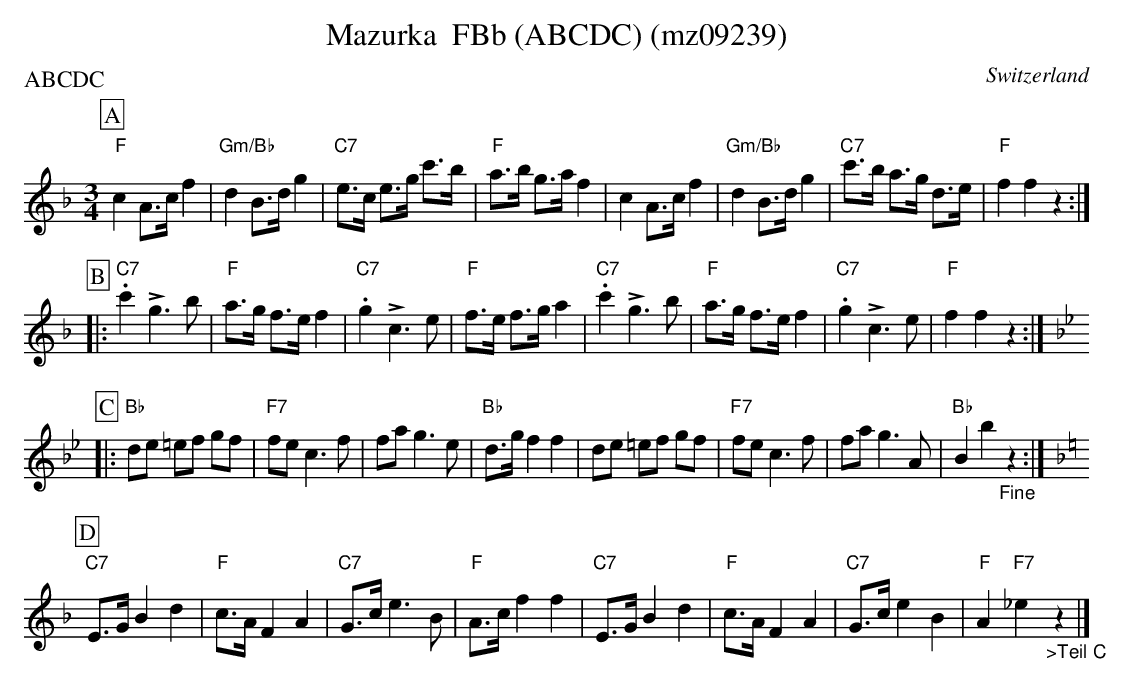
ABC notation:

X:1
T:Mazurka  FBb (ABCDC) (mz09239)
P:ABCDC
M:3/4
L:1/8
O:Switzerland
K:F major
[P:A] "F"c2A>cf2 | "Gm/Bb"d2B>dg2 | "C7"e>c e>g c'>b | "F"a>b g>af2 | c2A>cf2 | "Gm/Bb"d2B>dg2 | "C7"c'>b a>g d>e | "F"f2f2z2 :|
[P:B] |: "C7".c'2!>!g3b | "F"a>g f>ef2 | "C7".g2!>!c3e | "F"f>e f>ga2 | "C7".c'2!>!g3b | "F"a>g f>ef2 | "C7".g2!>!c3e | "F"f2f2z2 :| [K:Bb]
[P:C] |: "Bb"de =ef gf | "F7"fec3f | fag3e | "Bb"d>gf2f2 | de =ef gf | "F7"fec3f | fa g3A | "Bb"B2b2"_Fine"z2 :| [K:F]
[P:D] "C7"E>G B2d2 | "F"c>AF2A2 | "C7"G>ce3B | "F"A>cf2f2 | "C7"E>G B2d2 | "F"c>AF2A2 | "C7"G>ce2B2 | "F"A2"F7"_e2"_>Teil C"z2 |]
